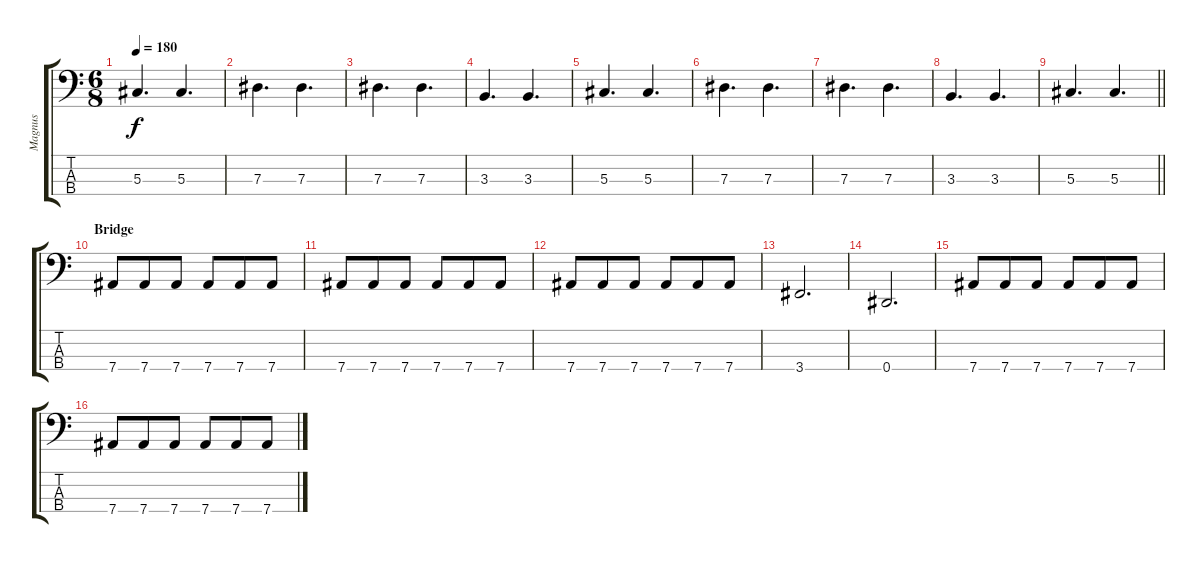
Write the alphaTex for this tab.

\track ("Magnus" "Magnus") {instrument electricbassfinger}
\staff {score tabs}
\tuning (Gb2 Db2 Ab1 Eb1) {hide}
\ts (6 8)
\tempo 180
\clef f4
\ks c
5.3.4{d dy f} 5.3.4{d} |
7.3.4{d} 7.3.4{d} |
7.3.4{d} 7.3.4{d} |
3.3.4{d} 3.3.4{d} |
5.3.4{d} 5.3.4{d} |
7.3.4{d} 7.3.4{d} |
7.3.4{d} 7.3.4{d} |
3.3.4{d} 3.3.4{d} |
\barLineRight lightlight
5.3.4{d} 5.3.4{d} |
\section ("" "Bridge")
7.4.8 7.4.8 7.4.8 7.4.8 7.4.8 7.4.8 |
7.4.8 7.4.8 7.4.8 7.4.8 7.4.8 7.4.8 |
7.4.8 7.4.8 7.4.8 7.4.8 7.4.8 7.4.8 |
3.4.2{d} |
0.4.2{d} |
7.4.8 7.4.8 7.4.8 7.4.8 7.4.8 7.4.8 |
7.4.8 7.4.8 7.4.8 7.4.8 7.4.8 7.4.8
